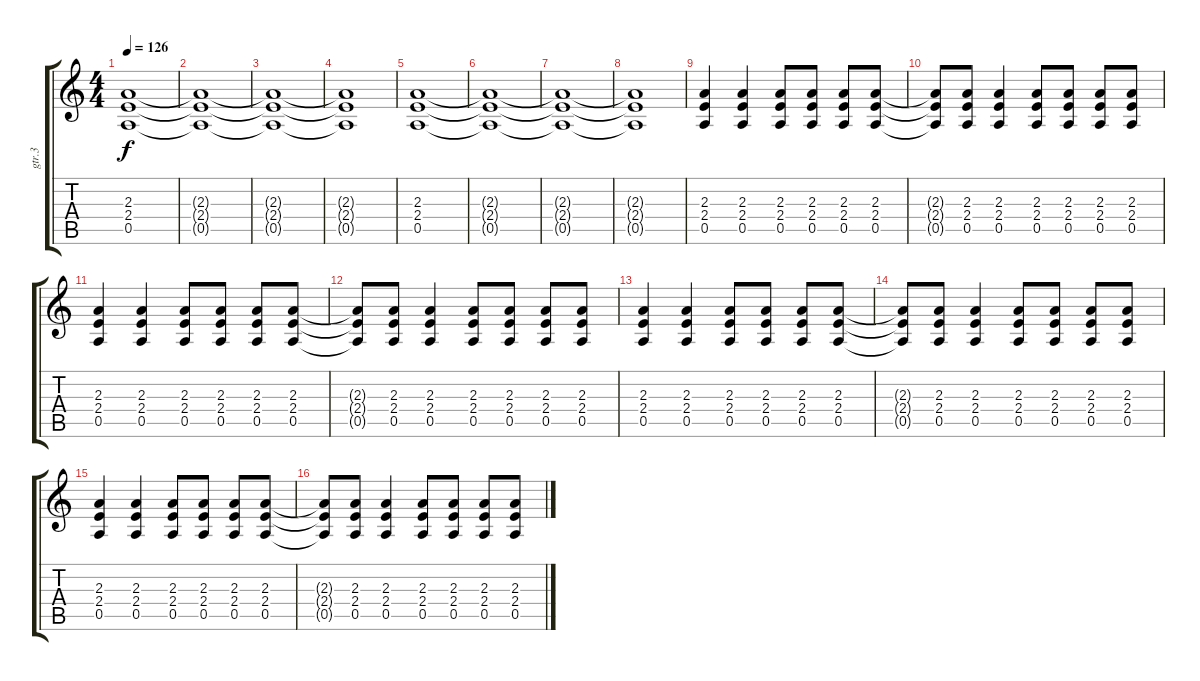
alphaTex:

\track ("gtr.3" "gtr.3") {instrument distortionguitar}
\staff {score tabs}
\tuning (E4 B3 G3 D3 A2 E2) {hide}
\ts (4 4)
\tempo 126
\clef g2
\ks c
(2.3 2.4 0.5).1{dy f instrument distortionguitar} |
(2.3{t} 2.4{t} 0.5{t}).1 |
(2.3{t} 2.4{t} 0.5{t}).1 |
(2.3{t} 2.4{t} 0.5{t}).1 |
(2.3 2.4 0.5).1 |
(2.3{t} 2.4{t} 0.5{t}).1 |
(2.3{t} 2.4{t} 0.5{t}).1 |
(2.3{t} 2.4{t} 0.5{t}).1 |
(2.3 2.4 0.5).4 (2.3 2.4 0.5).4 (2.3 2.4 0.5).8 (2.3 2.4 0.5).8 (2.3 2.4 0.5).8 (2.3 2.4 0.5).8 |
(2.3{t} 2.4{t} 0.5{t}).8 (2.3 2.4 0.5).8 (2.3 2.4 0.5).4 (2.3 2.4 0.5).8 (2.3 2.4 0.5).8 (2.3 2.4 0.5).8 (2.3 2.4 0.5).8 |
(2.3 2.4 0.5).4 (2.3 2.4 0.5).4 (2.3 2.4 0.5).8 (2.3 2.4 0.5).8 (2.3 2.4 0.5).8 (2.3 2.4 0.5).8 |
(2.3{t} 2.4{t} 0.5{t}).8 (2.3 2.4 0.5).8 (2.3 2.4 0.5).4 (2.3 2.4 0.5).8 (2.3 2.4 0.5).8 (2.3 2.4 0.5).8 (2.3 2.4 0.5).8 |
(2.3 2.4 0.5).4 (2.3 2.4 0.5).4 (2.3 2.4 0.5).8 (2.3 2.4 0.5).8 (2.3 2.4 0.5).8 (2.3 2.4 0.5).8 |
(2.3{t} 2.4{t} 0.5{t}).8 (2.3 2.4 0.5).8 (2.3 2.4 0.5).4 (2.3 2.4 0.5).8 (2.3 2.4 0.5).8 (2.3 2.4 0.5).8 (2.3 2.4 0.5).8 |
(2.3 2.4 0.5).4 (2.3 2.4 0.5).4 (2.3 2.4 0.5).8 (2.3 2.4 0.5).8 (2.3 2.4 0.5).8 (2.3 2.4 0.5).8 |
(2.3{t} 2.4{t} 0.5{t}).8 (2.3 2.4 0.5).8 (2.3 2.4 0.5).4 (2.3 2.4 0.5).8 (2.3 2.4 0.5).8 (2.3 2.4 0.5).8 (2.3 2.4 0.5).8
